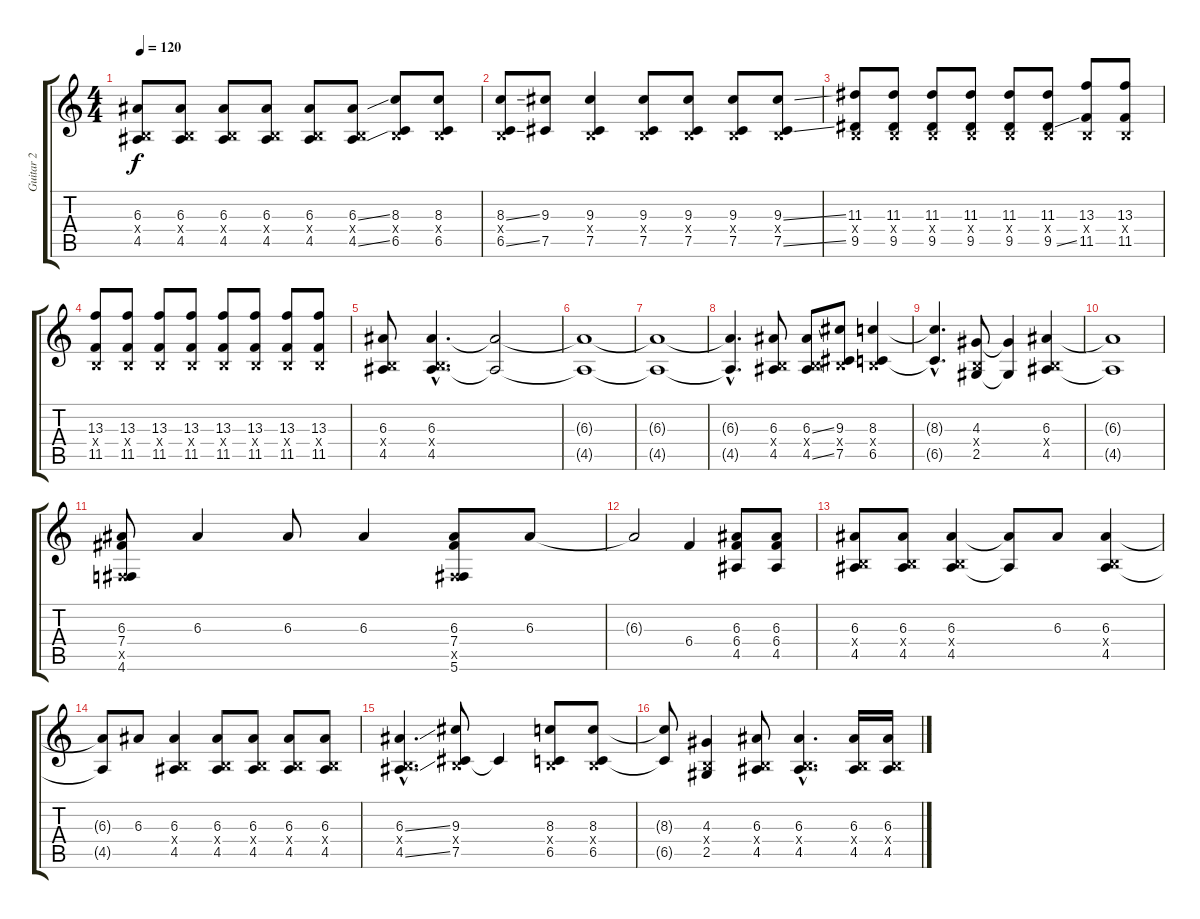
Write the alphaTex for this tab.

\track ("Guitar 2" "Guitar 2") {instrument distortionguitar}
\staff {score tabs}
\tuning (Db4 Ab3 E3 B2 Gb2 Db2) {hide}
\ts (4 4)
\tempo 120
\clef g2
\ks c
(6.3 0.4{x} 4.5).8{dy f} (6.3 0.4{x} 4.5).8 (6.3 0.4{x} 4.5).8 (6.3 0.4{x} 4.5).8 (6.3 0.4{x} 4.5).8 (6.3{ss} 0.4{x} 4.5{ss}).8 (8.3 0.4{x} 6.5).8 (8.3 0.4{x} 6.5).8 |
(8.3{ss} 0.4{x} 6.5{ss}).8 (9.3 7.5).8 (9.3 0.4{x} 7.5).4 (9.3 0.4{x} 7.5).8 (9.3 0.4{x} 7.5).8 (9.3 0.4{x} 7.5).8 (9.3{ss} 0.4{x} 7.5{ss}).8 |
(11.3 0.4{x} 9.5).8 (11.3 0.4{x} 9.5).8 (11.3 0.4{x} 9.5).8 (11.3 0.4{x} 9.5).8 (11.3 0.4{x} 9.5).8 (11.3 0.4{x} 9.5{ss}).8 (13.3 0.4{x} 11.5).8 (13.3 0.4{x} 11.5).8 |
(13.3 0.4{x} 11.5).8 (13.3 0.4{x} 11.5).8 (13.3 0.4{x} 11.5).8 (13.3 0.4{x} 11.5).8 (13.3 0.4{x} 11.5).8 (13.3 0.4{x} 11.5).8 (13.3 0.4{x} 11.5).8 (13.3 0.4{x} 11.5).8 |
(6.3 0.4{x} 4.5).8 (6.3{hac} 0.4{hac x} 4.5{hac}).4{d} (6.3{t} 4.5{t}).2 |
(6.3{t} 4.5{t}).1 |
(6.3{t} 4.5{t}).1 |
(6.3{hac t} 4.5{hac t}).4{d} (6.3 0.4{x} 4.5).8 (6.3{ss} 0.4{x} 4.5{ss}).8 (9.3 0.4{x} 7.5).8 (8.3 0.4{x} 6.5).4 |
(8.3{hac t} 6.5{hac t}).4{d} (4.3 0.4{x} 2.5).8 (4.3{t} 2.5{t}).4 (6.3 0.4{x} 4.5).4 |
(6.3{t} 4.5{t}).1 |
(6.3 7.4 0.5{x} 4.6).8 6.3.4 6.3.8 6.3.4 (6.3 7.4 0.5{x} 5.6).8 6.3.8 |
6.3{t}.2 6.4.4 (6.3 6.4 4.5).8 (6.3 6.4 4.5).8 |
(6.3 0.4{x} 4.5).8 (6.3 0.4{x} 4.5).8 (6.3 0.4{x} 4.5).4 (6.3{t} 4.5{t}).8 6.3.8 (6.3 0.4{x} 4.5).4 |
(6.3{t} 4.5{t}).8 6.3.8 (6.3 0.4{x} 4.5).4 (6.3 0.4{x} 4.5).8 (6.3 0.4{x} 4.5).8 (6.3 0.4{x} 4.5).8 (6.3 0.4{x} 4.5).8 |
(6.3{ss hac} 0.4{hac x} 4.5{ss hac}).4{d} (9.3 0.4{x} 7.5).8 7.5{t}.4 (8.3 0.4{x} 6.5).8 (8.3 0.4{x} 6.5).8 |
(8.3{t} 6.5{t}).8 (4.3 0.4{x} 2.5).4 (6.3 0.4{x} 4.5).8 (6.3{hac} 0.4{hac x} 4.5{hac}).4{d} (6.3 0.4{x} 4.5).16 (6.3 0.4{x} 4.5).16
